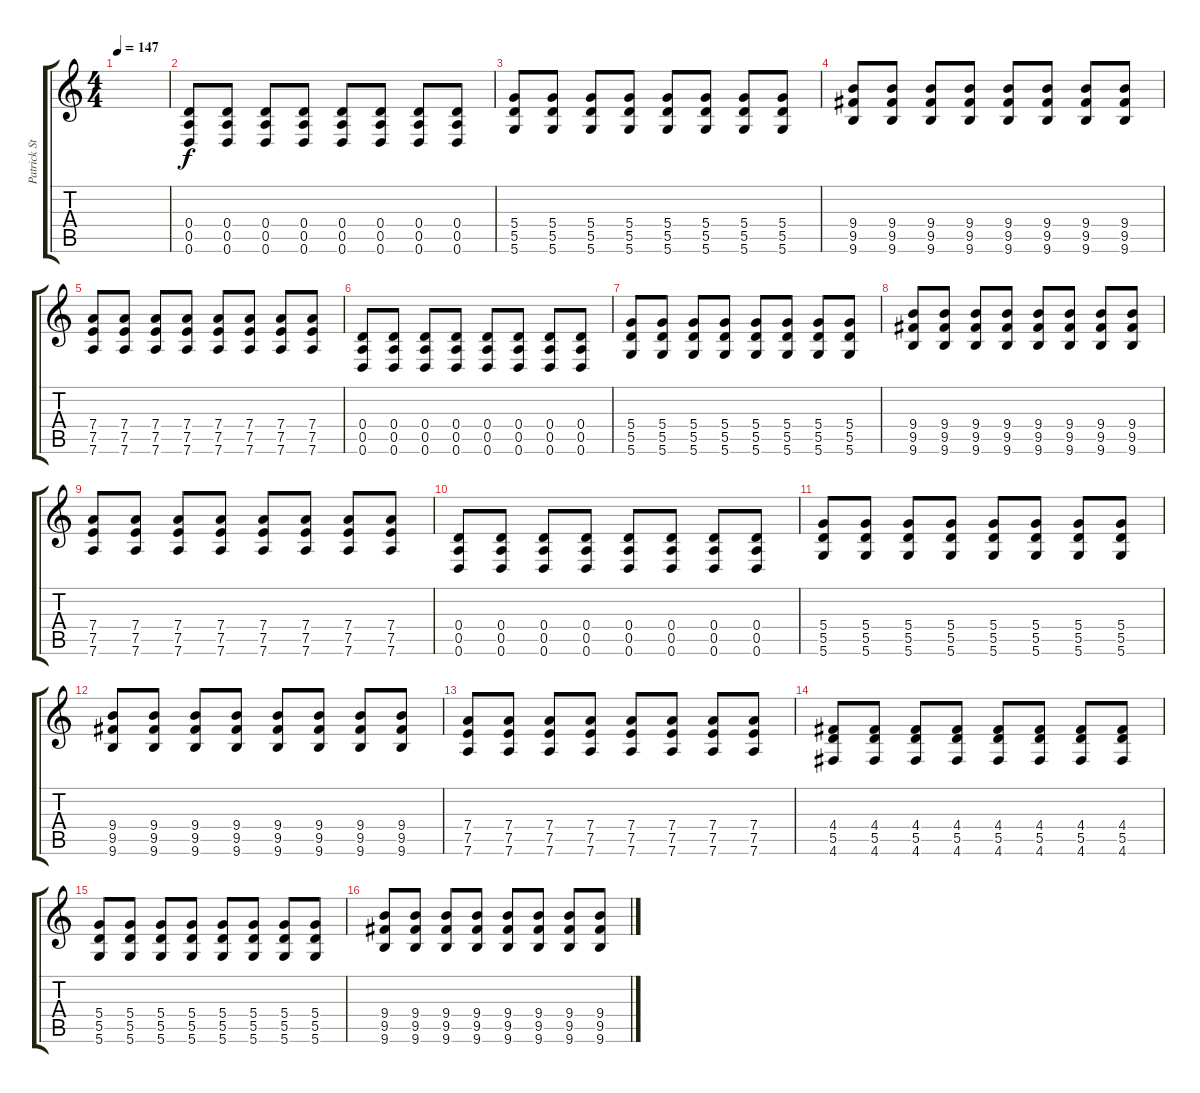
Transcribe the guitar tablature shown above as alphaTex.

\track ("Patrick Stumph (Rythmn Guitar)" "Patrick St") {instrument overdrivenguitar}
\staff {score tabs}
\tuning (E4 B3 G3 D3 A2 D2) {hide}
\ts (4 4)
\tempo 147
\clef g2
\ks c
|
(0.4 0.5 0.6).8{balance 8} (0.4 0.5 0.6).8 (0.4 0.5 0.6).8 (0.4 0.5 0.6).8 (0.4 0.5 0.6).8 (0.4 0.5 0.6).8 (0.4 0.5 0.6).8 (0.4 0.5 0.6).8 |
(5.4 5.5 5.6).8 (5.4 5.5 5.6).8 (5.4 5.5 5.6).8 (5.4 5.5 5.6).8 (5.4 5.5 5.6).8 (5.4 5.5 5.6).8 (5.4 5.5 5.6).8 (5.4 5.5 5.6).8 |
(9.4 9.5 9.6).8 (9.4 9.5 9.6).8 (9.4 9.5 9.6).8 (9.4 9.5 9.6).8 (9.4 9.5 9.6).8 (9.4 9.5 9.6).8 (9.4 9.5 9.6).8 (9.4 9.5 9.6).8 |
(7.4 7.5 7.6).8 (7.4 7.5 7.6).8 (7.4 7.5 7.6).8 (7.4 7.5 7.6).8 (7.4 7.5 7.6).8 (7.4 7.5 7.6).8 (7.4 7.5 7.6).8 (7.4 7.5 7.6).8 |
(0.4 0.5 0.6).8 (0.4 0.5 0.6).8 (0.4 0.5 0.6).8 (0.4 0.5 0.6).8 (0.4 0.5 0.6).8 (0.4 0.5 0.6).8 (0.4 0.5 0.6).8 (0.4 0.5 0.6).8 |
(5.4 5.5 5.6).8 (5.4 5.5 5.6).8 (5.4 5.5 5.6).8 (5.4 5.5 5.6).8 (5.4 5.5 5.6).8 (5.4 5.5 5.6).8 (5.4 5.5 5.6).8 (5.4 5.5 5.6).8 |
(9.4 9.5 9.6).8 (9.4 9.5 9.6).8 (9.4 9.5 9.6).8 (9.4 9.5 9.6).8 (9.4 9.5 9.6).8 (9.4 9.5 9.6).8 (9.4 9.5 9.6).8 (9.4 9.5 9.6).8 |
(7.4 7.5 7.6).8 (7.4 7.5 7.6).8 (7.4 7.5 7.6).8 (7.4 7.5 7.6).8 (7.4 7.5 7.6).8 (7.4 7.5 7.6).8 (7.4 7.5 7.6).8 (7.4 7.5 7.6).8 |
(0.4 0.5 0.6).8{balance 8} (0.4 0.5 0.6).8 (0.4 0.5 0.6).8 (0.4 0.5 0.6).8 (0.4 0.5 0.6).8 (0.4 0.5 0.6).8 (0.4 0.5 0.6).8 (0.4 0.5 0.6).8 |
(5.4 5.5 5.6).8 (5.4 5.5 5.6).8 (5.4 5.5 5.6).8 (5.4 5.5 5.6).8 (5.4 5.5 5.6).8 (5.4 5.5 5.6).8 (5.4 5.5 5.6).8 (5.4 5.5 5.6).8 |
(9.4 9.5 9.6).8 (9.4 9.5 9.6).8 (9.4 9.5 9.6).8 (9.4 9.5 9.6).8 (9.4 9.5 9.6).8 (9.4 9.5 9.6).8 (9.4 9.5 9.6).8 (9.4 9.5 9.6).8 |
(7.4 7.5 7.6).8 (7.4 7.5 7.6).8 (7.4 7.5 7.6).8 (7.4 7.5 7.6).8 (7.4 7.5 7.6).8 (7.4 7.5 7.6).8 (7.4 7.5 7.6).8 (7.4 7.5 7.6).8 |
(4.4 5.5 4.6).8 (4.4 5.5 4.6).8 (4.4 5.5 4.6).8 (4.4 5.5 4.6).8 (4.4 5.5 4.6).8 (4.4 5.5 4.6).8 (4.4 5.5 4.6).8 (4.4 5.5 4.6).8 |
(5.4 5.5 5.6).8 (5.4 5.5 5.6).8 (5.4 5.5 5.6).8 (5.4 5.5 5.6).8 (5.4 5.5 5.6).8 (5.4 5.5 5.6).8 (5.4 5.5 5.6).8 (5.4 5.5 5.6).8 |
(9.4 9.5 9.6).8 (9.4 9.5 9.6).8 (9.4 9.5 9.6).8 (9.4 9.5 9.6).8 (9.4 9.5 9.6).8 (9.4 9.5 9.6).8 (9.4 9.5 9.6).8 (9.4 9.5 9.6).8
